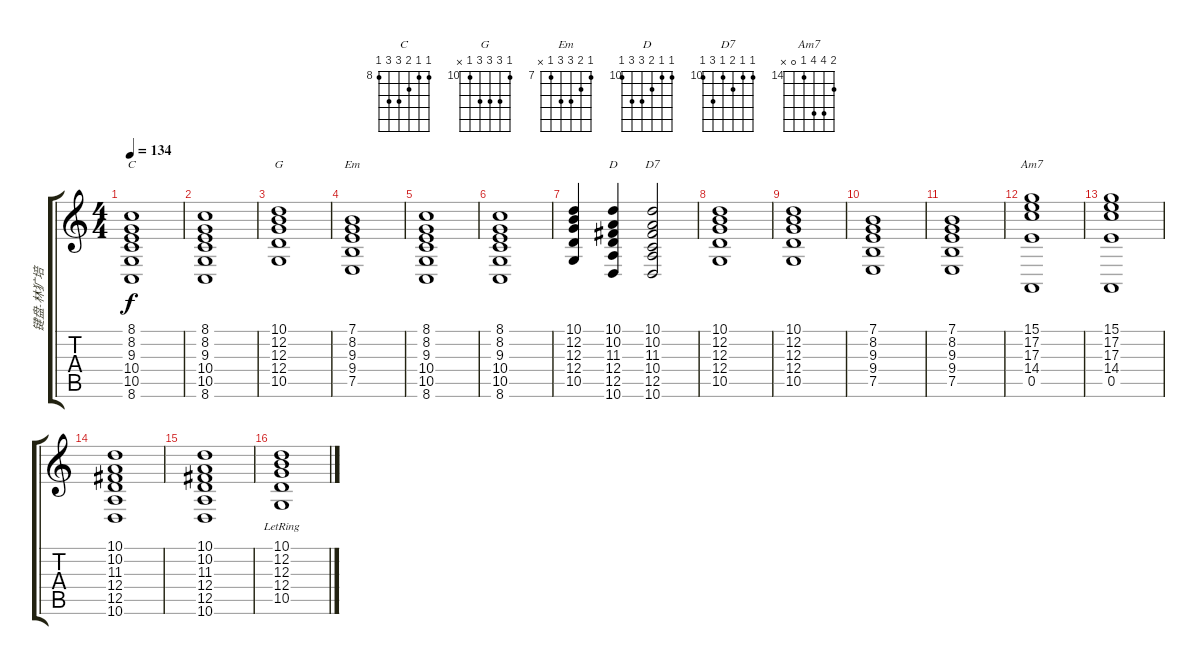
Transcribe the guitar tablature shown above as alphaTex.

\track ("键盘-林犷培" "键盘-林犷培") {instrument stringensemble2}
\staff {score tabs}
\tuning (E4 B3 G3 D3 A2 E2) {hide}
\chord ("C" 8 8 9 10 10 8) {firstfret 8}
\chord ("G" 10 12 12 12 10 x) {firstfret 10}
\chord ("Em" 7 8 9 9 7 x) {firstfret 7}
\chord ("D" 10 10 11 12 12 10) {firstfret 10}
\chord ("D7" 10 10 11 10 12 10) {firstfret 10}
\chord ("Am7" 15 17 17 14 0 x) {firstfret 14}
\ts (4 4)
\tempo 134
\clef g2
\ks c
(8.1 8.2 9.3 10.4 10.5 8.6).1{ch "C" dy f} |
(8.1 8.2 9.3 10.4 10.5 8.6).1 |
(10.1 12.2 12.3 12.4 10.5).1{ch "G"} |
(7.1 8.2 9.3 9.4 7.5).1{ch "Em"} |
(8.1 8.2 9.3 10.4 10.5 8.6).1 |
(8.1 8.2 9.3 10.4 10.5 8.6).1 |
(10.1 12.2 12.3 12.4 10.5).4 (10.1 10.2 11.3 12.4 12.5 10.6).4{ch "D"} (10.1 10.2 11.3 10.4 12.5 10.6).2{ch "D7"} |
(10.1 12.2 12.3 12.4 10.5).1 |
(10.1 12.2 12.3 12.4 10.5).1 |
(7.1 8.2 9.3 9.4 7.5).1 |
(7.1 8.2 9.3 9.4 7.5).1 |
(15.1 17.2 17.3 14.4 0.5).1{ch "Am7"} |
(15.1 17.2 17.3 14.4 0.5).1 |
(10.1 10.2 11.3 12.4 12.5 10.6).1 |
(10.1 10.2 11.3 12.4 12.5 10.6).1 |
(10.1 12.2 12.3{lr} 12.4 10.5{lr}).1
